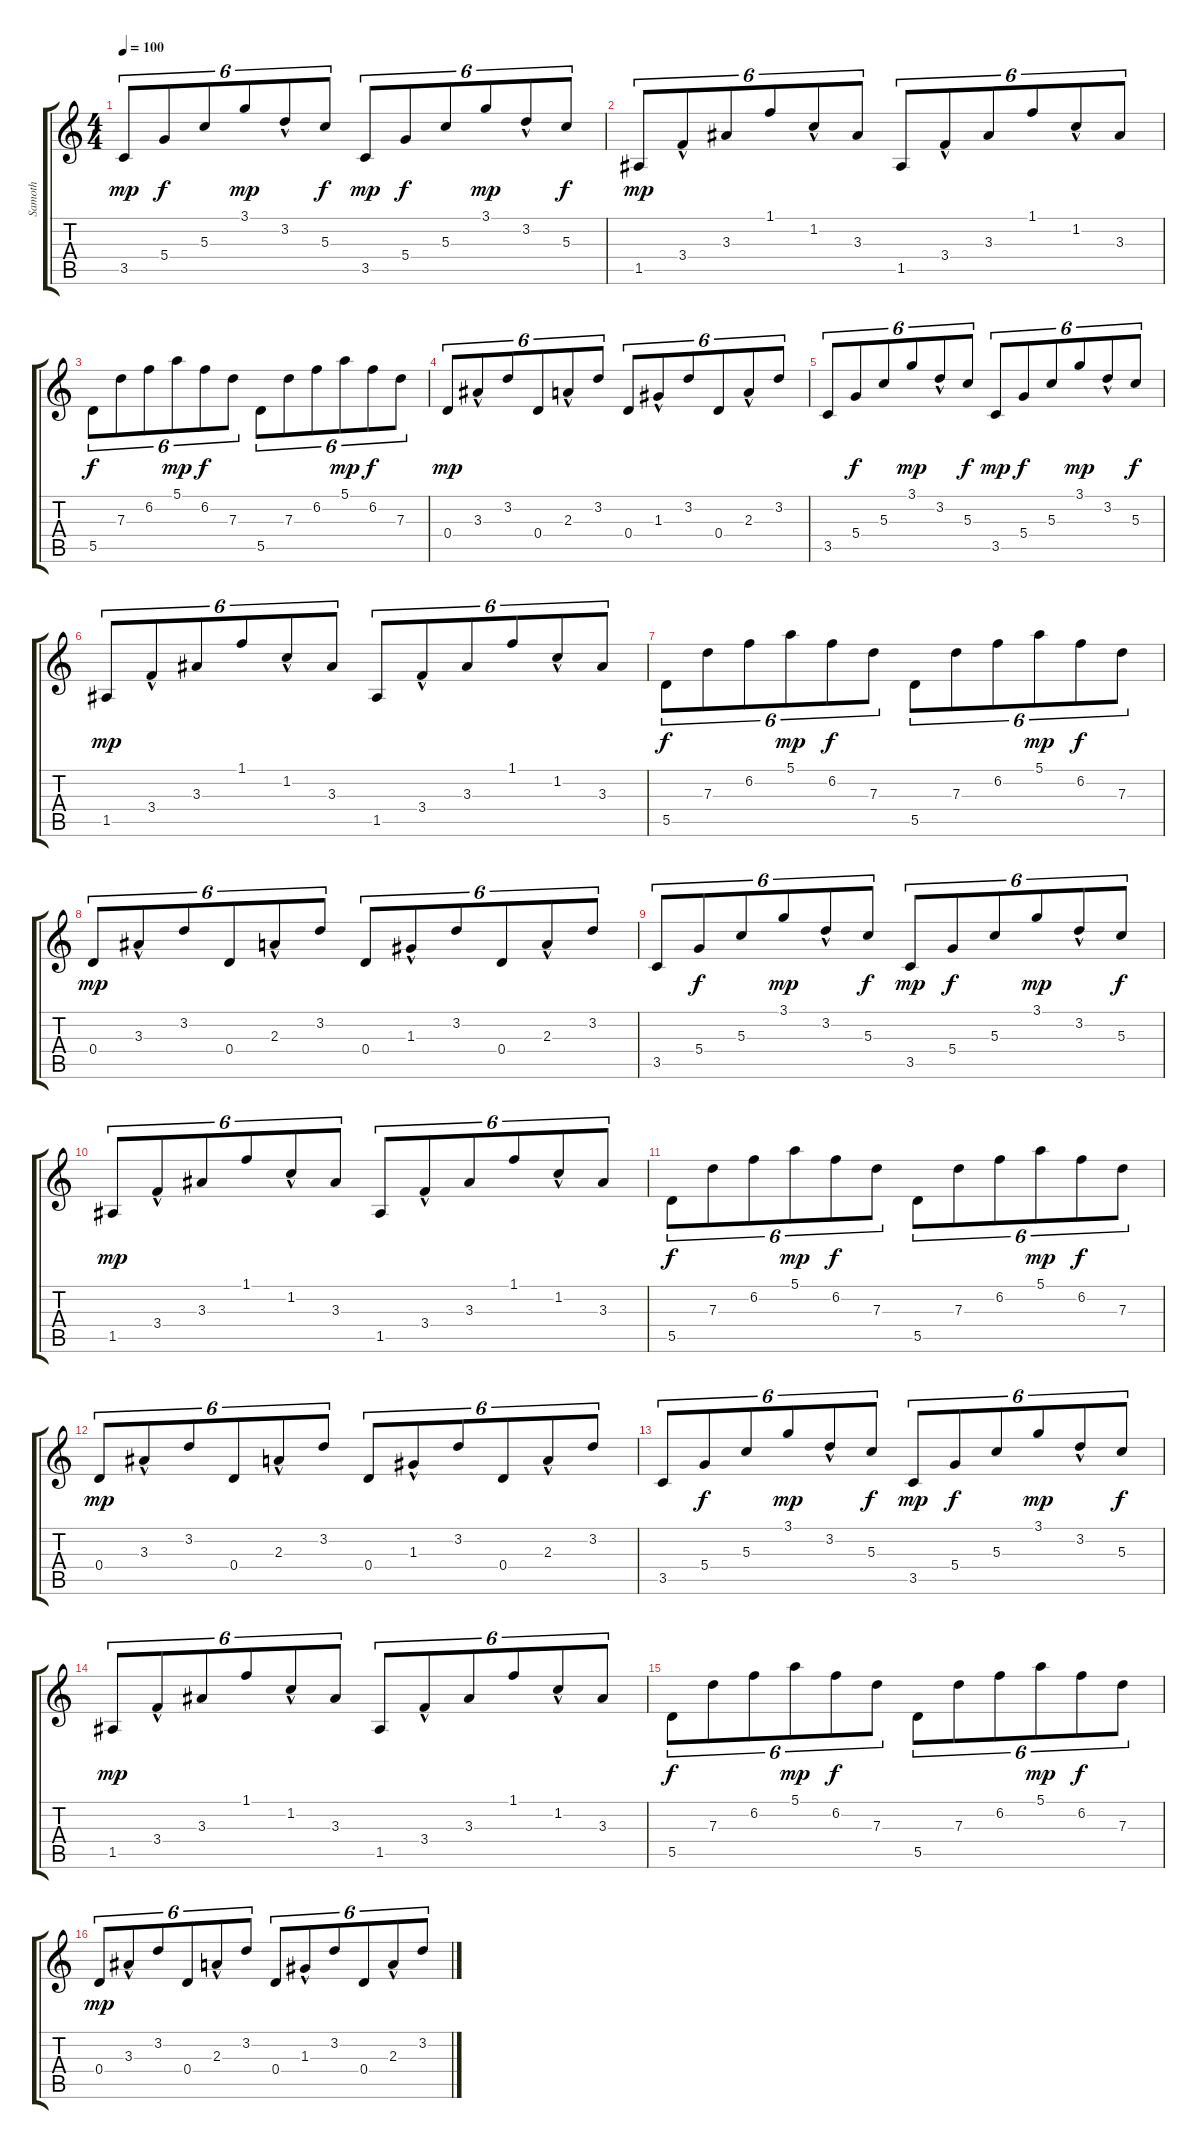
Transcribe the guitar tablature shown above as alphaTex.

\track ("Samoth" "Samoth") {instrument distortionguitar}
\staff {score tabs}
\tuning (E4 B3 G3 D3 A2 E2) {hide}
\ts (4 4)
\tempo 100
\clef g2
\ks c
3.5.8{tu (6 4) dy mp} 5.4.8{tu (6 4) dy f} 5.3.8{tu (6 4)} 3.1.8{tu (6 4) dy mp} 3.2{hac}.8{tu (6 4)} 5.3.8{tu (6 4) dy f} 3.5.8{tu (6 4) dy mp} 5.4.8{tu (6 4) dy f} 5.3.8{tu (6 4)} 3.1.8{tu (6 4) dy mp} 3.2{hac}.8{tu (6 4)} 5.3.8{tu (6 4) dy f} |
1.5.8{tu (6 4) dy mp} 3.4{hac}.8{tu (6 4)} 3.3.8{tu (6 4)} 1.1.8{tu (6 4)} 1.2{hac}.8{tu (6 4)} 3.3.8{tu (6 4)} 1.5.8{tu (6 4)} 3.4{hac}.8{tu (6 4)} 3.3.8{tu (6 4)} 1.1.8{tu (6 4)} 1.2{hac}.8{tu (6 4)} 3.3.8{tu (6 4)} |
5.5.8{tu (6 4) dy f} 7.3.8{tu (6 4)} 6.2.8{tu (6 4)} 5.1.8{tu (6 4) dy mp} 6.2.8{tu (6 4) dy f} 7.3.8{tu (6 4)} 5.5.8{tu (6 4)} 7.3.8{tu (6 4)} 6.2.8{tu (6 4)} 5.1.8{tu (6 4) dy mp} 6.2.8{tu (6 4) dy f} 7.3.8{tu (6 4)} |
0.4.8{tu (6 4) dy mp} 3.3{hac}.8{tu (6 4)} 3.2.8{tu (6 4)} 0.4.8{tu (6 4)} 2.3{hac}.8{tu (6 4)} 3.2.8{tu (6 4)} 0.4.8{tu (6 4)} 1.3{hac}.8{tu (6 4)} 3.2.8{tu (6 4)} 0.4.8{tu (6 4)} 2.3{hac}.8{tu (6 4)} 3.2.8{tu (6 4)} |
3.5.8{tu (6 4)} 5.4.8{tu (6 4) dy f} 5.3.8{tu (6 4)} 3.1.8{tu (6 4) dy mp} 3.2{hac}.8{tu (6 4)} 5.3.8{tu (6 4) dy f} 3.5.8{tu (6 4) dy mp} 5.4.8{tu (6 4) dy f} 5.3.8{tu (6 4)} 3.1.8{tu (6 4) dy mp} 3.2{hac}.8{tu (6 4)} 5.3.8{tu (6 4) dy f} |
1.5.8{tu (6 4) dy mp} 3.4{hac}.8{tu (6 4)} 3.3.8{tu (6 4)} 1.1.8{tu (6 4)} 1.2{hac}.8{tu (6 4)} 3.3.8{tu (6 4)} 1.5.8{tu (6 4)} 3.4{hac}.8{tu (6 4)} 3.3.8{tu (6 4)} 1.1.8{tu (6 4)} 1.2{hac}.8{tu (6 4)} 3.3.8{tu (6 4)} |
5.5.8{tu (6 4) dy f} 7.3.8{tu (6 4)} 6.2.8{tu (6 4)} 5.1.8{tu (6 4) dy mp} 6.2.8{tu (6 4) dy f} 7.3.8{tu (6 4)} 5.5.8{tu (6 4)} 7.3.8{tu (6 4)} 6.2.8{tu (6 4)} 5.1.8{tu (6 4) dy mp} 6.2.8{tu (6 4) dy f} 7.3.8{tu (6 4)} |
0.4.8{tu (6 4) dy mp} 3.3{hac}.8{tu (6 4)} 3.2.8{tu (6 4)} 0.4.8{tu (6 4)} 2.3{hac}.8{tu (6 4)} 3.2.8{tu (6 4)} 0.4.8{tu (6 4)} 1.3{hac}.8{tu (6 4)} 3.2.8{tu (6 4)} 0.4.8{tu (6 4)} 2.3{hac}.8{tu (6 4)} 3.2.8{tu (6 4)} |
3.5.8{tu (6 4)} 5.4.8{tu (6 4) dy f} 5.3.8{tu (6 4)} 3.1.8{tu (6 4) dy mp} 3.2{hac}.8{tu (6 4)} 5.3.8{tu (6 4) dy f} 3.5.8{tu (6 4) dy mp} 5.4.8{tu (6 4) dy f} 5.3.8{tu (6 4)} 3.1.8{tu (6 4) dy mp} 3.2{hac}.8{tu (6 4)} 5.3.8{tu (6 4) dy f} |
1.5.8{tu (6 4) dy mp} 3.4{hac}.8{tu (6 4)} 3.3.8{tu (6 4)} 1.1.8{tu (6 4)} 1.2{hac}.8{tu (6 4)} 3.3.8{tu (6 4)} 1.5.8{tu (6 4)} 3.4{hac}.8{tu (6 4)} 3.3.8{tu (6 4)} 1.1.8{tu (6 4)} 1.2{hac}.8{tu (6 4)} 3.3.8{tu (6 4)} |
5.5.8{tu (6 4) dy f} 7.3.8{tu (6 4)} 6.2.8{tu (6 4)} 5.1.8{tu (6 4) dy mp} 6.2.8{tu (6 4) dy f} 7.3.8{tu (6 4)} 5.5.8{tu (6 4)} 7.3.8{tu (6 4)} 6.2.8{tu (6 4)} 5.1.8{tu (6 4) dy mp} 6.2.8{tu (6 4) dy f} 7.3.8{tu (6 4)} |
0.4.8{tu (6 4) dy mp} 3.3{hac}.8{tu (6 4)} 3.2.8{tu (6 4)} 0.4.8{tu (6 4)} 2.3{hac}.8{tu (6 4)} 3.2.8{tu (6 4)} 0.4.8{tu (6 4)} 1.3{hac}.8{tu (6 4)} 3.2.8{tu (6 4)} 0.4.8{tu (6 4)} 2.3{hac}.8{tu (6 4)} 3.2.8{tu (6 4)} |
3.5.8{tu (6 4)} 5.4.8{tu (6 4) dy f} 5.3.8{tu (6 4)} 3.1.8{tu (6 4) dy mp} 3.2{hac}.8{tu (6 4)} 5.3.8{tu (6 4) dy f} 3.5.8{tu (6 4) dy mp} 5.4.8{tu (6 4) dy f} 5.3.8{tu (6 4)} 3.1.8{tu (6 4) dy mp} 3.2{hac}.8{tu (6 4)} 5.3.8{tu (6 4) dy f} |
1.5.8{tu (6 4) dy mp} 3.4{hac}.8{tu (6 4)} 3.3.8{tu (6 4)} 1.1.8{tu (6 4)} 1.2{hac}.8{tu (6 4)} 3.3.8{tu (6 4)} 1.5.8{tu (6 4)} 3.4{hac}.8{tu (6 4)} 3.3.8{tu (6 4)} 1.1.8{tu (6 4)} 1.2{hac}.8{tu (6 4)} 3.3.8{tu (6 4)} |
5.5.8{tu (6 4) dy f} 7.3.8{tu (6 4)} 6.2.8{tu (6 4)} 5.1.8{tu (6 4) dy mp} 6.2.8{tu (6 4) dy f} 7.3.8{tu (6 4)} 5.5.8{tu (6 4)} 7.3.8{tu (6 4)} 6.2.8{tu (6 4)} 5.1.8{tu (6 4) dy mp} 6.2.8{tu (6 4) dy f} 7.3.8{tu (6 4)} |
0.4.8{tu (6 4) dy mp} 3.3{hac}.8{tu (6 4)} 3.2.8{tu (6 4)} 0.4.8{tu (6 4)} 2.3{hac}.8{tu (6 4)} 3.2.8{tu (6 4)} 0.4.8{tu (6 4)} 1.3{hac}.8{tu (6 4)} 3.2.8{tu (6 4)} 0.4.8{tu (6 4)} 2.3{hac}.8{tu (6 4)} 3.2.8{tu (6 4)}
